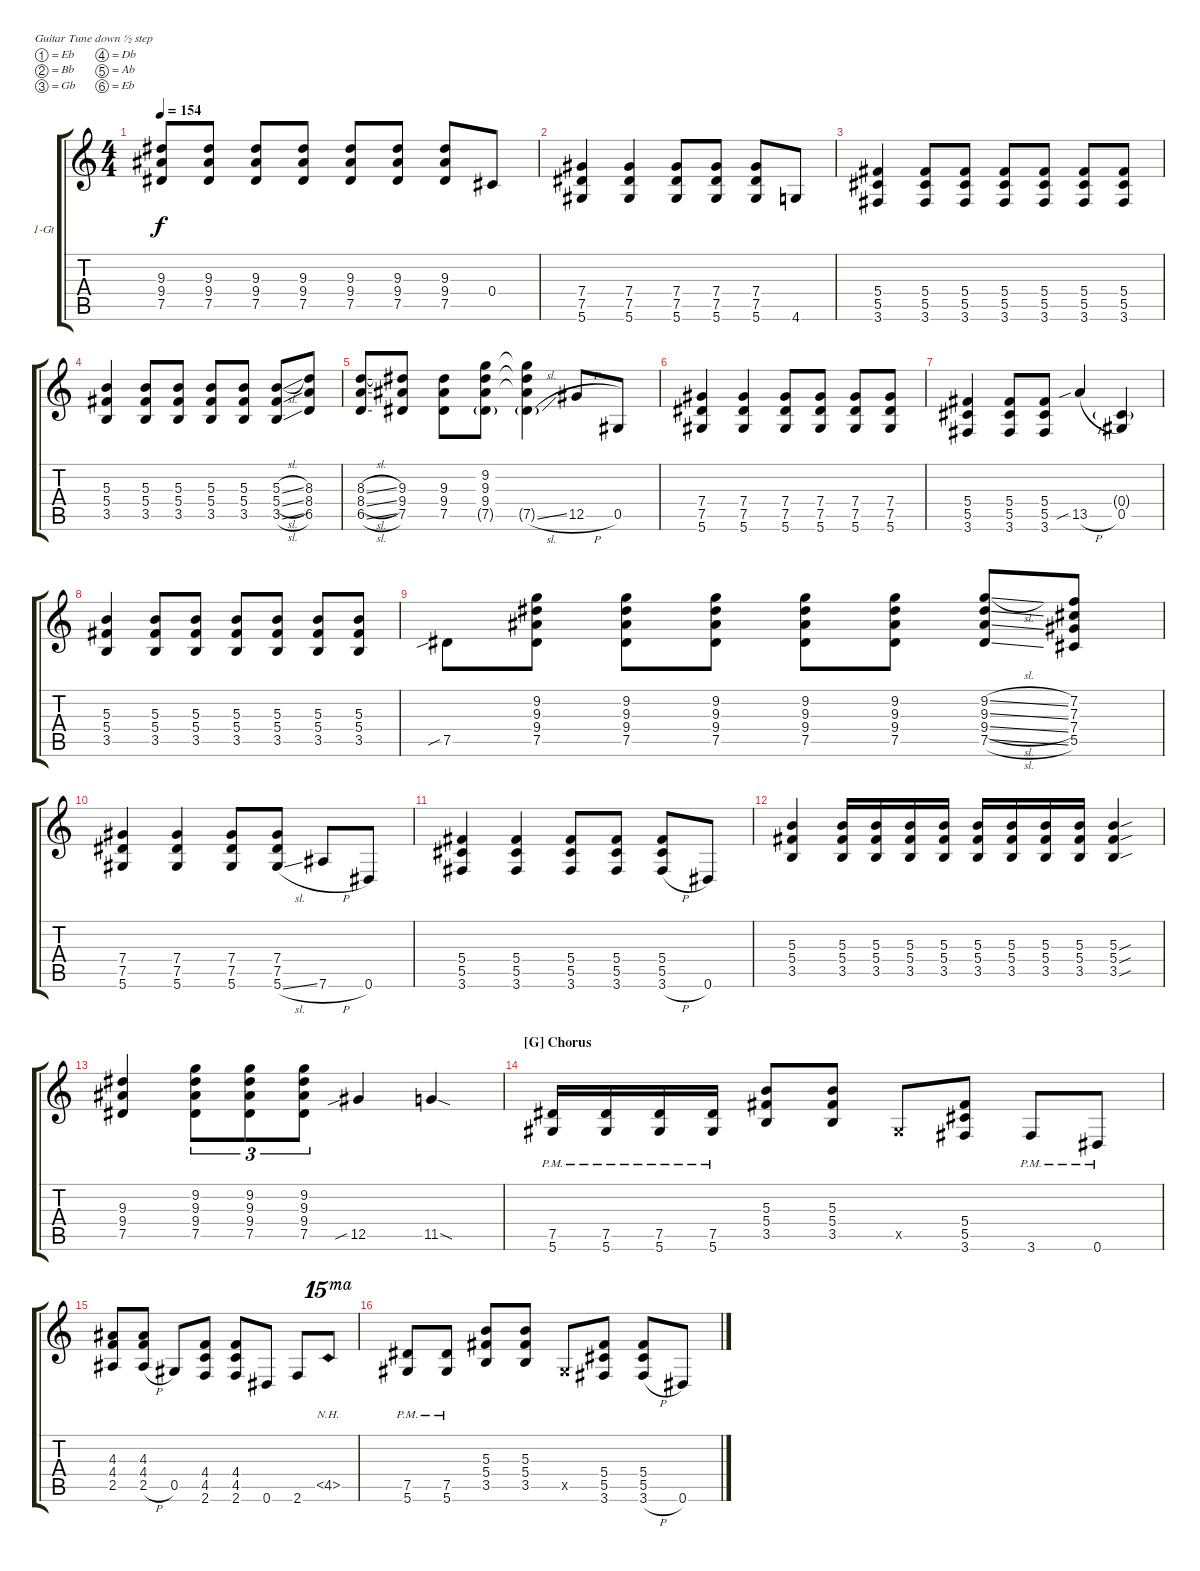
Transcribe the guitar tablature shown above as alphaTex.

\defaultSystemsLayout 4
\bracketExtendMode groupsimilarinstruments
\firstSystemTrackNameOrientation horizontal
\otherSystemsTrackNameOrientation horizontal
\track ("1 Guitar" "1-Gt") {instrument distortionguitar}
\staff {score tabs}
\tuning (Eb4 Bb3 Gb3 Db3 Ab2 Eb2)
\ts (4 4)
\tempo 154
\clef g2
\scale
1.03909
\ks c
(7.5 9.4 9.3).8{dy f} (7.5 9.4 9.3).8 (7.5 9.4 9.3).8 (7.5 9.4 9.3).8 (7.5 9.4 9.3).8 (7.5 9.4 9.3).8 (7.5 9.4 9.3).8 0.4.8 |
\scale
0.960908 (5.6 7.5 7.4).4 (5.6 7.5 7.4).4 (5.6 7.5 7.4).8 (5.6 7.5 7.4).8 (5.6 7.5 7.4).8 4.6.8 |
\scale
1.03909 (3.6 5.5 5.4).4 (3.6 5.5 5.4).8 (3.6 5.5 5.4).8 (3.6 5.5 5.4).8 (3.6 5.5 5.4).8 (3.6 5.5 5.4).8 (3.6 5.5 5.4).8 |
\scale
0.960908 (3.5 5.4 5.3).4 (3.5 5.4 5.3).8 (3.5 5.4 5.3).8 (3.5 5.4 5.3).8 (3.5 5.4 5.3).8 (3.5{sl} 5.4{sl} 5.3{sl}).8 (6.5 8.4 8.3).8 |
\scale
1.03909 (6.5{sl} 8.4{sl} 8.3{sl}).8 (7.5 9.4 9.3).8 (7.5 9.4 9.3).8 (7.5{g} 9.4 9.3 9.2).8 (7.5{sl g} 9.4{t} 9.3{t} 9.2{t}).4 12.5{h}.8 0.5.8 |
\scale
0.960908 (5.6 7.5 7.4).4 (5.6 7.5 7.4).4 (5.6 7.5 7.4).8 (5.6 7.5 7.4).8 (5.6 7.5 7.4).8 (5.6 7.5 7.4).8 |
\scale
1.03909 (3.6 5.5 5.4).4 (3.6 5.5 5.4).8 (3.6 5.5 5.4).8 13.5{sib h}.4 (0.5 0.4{g}).4 |
\scale
0.960908 (3.5 5.3 5.4).4 (3.5 5.4 5.3).8 (3.5 5.4 5.3).8 (3.5 5.4 5.3).8 (3.5 5.4 5.3).8 (3.5 5.4 5.3).8 (3.5 5.4 5.3).8 |
\scale
1.03909 7.5{sib}.8 (7.5 9.4 9.3 9.2).8 (7.5 9.4 9.3 9.2).8 (7.5 9.4 9.3 9.2).8 (7.5 9.4 9.3 9.2).8 (7.5 9.4 9.3 9.2).8 (7.5{sl} 9.4{sl} 9.3{sl} 9.2{sl}).8 (5.5 7.4 7.3 7.2).8 |
\scale
0.960908 (5.6 7.5 7.4).4 (5.6 7.5 7.4).4 (5.6 7.5 7.4).8 (5.6{sl} 7.5 7.4).8 7.6{h}.8 0.6.8 |
\scale
1.03909 (3.6 5.5 5.4).4 (3.6 5.5 5.4).4 (3.6 5.5 5.4).8 (3.6 5.5 5.4).8 (3.6{h} 5.5 5.4).8 0.6.8 |
\scale
0.960908 (3.5 5.4 5.3).4 (3.5 5.4 5.3).16 (3.5 5.4 5.3).16 (5.3 5.4 3.5).16 (3.5 5.4 5.3).16 (5.3 5.4 3.5).16 (3.5 5.4 5.3).16 (5.3 5.4 3.5).16 (3.5 5.4 5.3).16 (5.3{sou} 5.4{sou} 3.5{sou}).4 |
\scale
1.03909 (7.5 9.4 9.3).4 (7.5 9.4 9.3 9.2).8{tu (3 2)} (7.5 9.4 9.3 9.2).8{tu (3 2)} (7.5 9.4 9.3 9.2).8{tu (3 2)} 12.5{sib}.4 11.5{sod}.4 |
\section ("G" "Chorus")
\scale
0.960908 (5.6{pm} 7.5{pm}).16 (5.6{pm} 7.5{pm}).16 (5.6{pm} 7.5{pm}).16 (5.6{pm} 7.5{pm}).16 (3.5 5.4 5.3).8 (3.5 5.4 5.3).8 0.5{x}.8 (3.6 5.5 5.4).8 3.6{pm}.8 0.6{pm}.8 |
\scale
1.03909 (2.5 4.4 4.3).8 (2.5{h} 4.4 4.3).8 0.5.8 (2.6 4.5 4.4).8 (2.6 4.5 4.4).8 0.6.8 2.6.8 4.5{nh}.8{ot 15ma} |
\scale
0.960908 (5.6{pm} 7.5{pm}).8 (5.6{pm} 7.5{pm}).8 (3.5 5.4 5.3).8 (3.5 5.4 5.3).8 0.5{x}.8 (3.6 5.5 5.4).8 (3.6{h} 5.5 5.4).8 0.6.8
